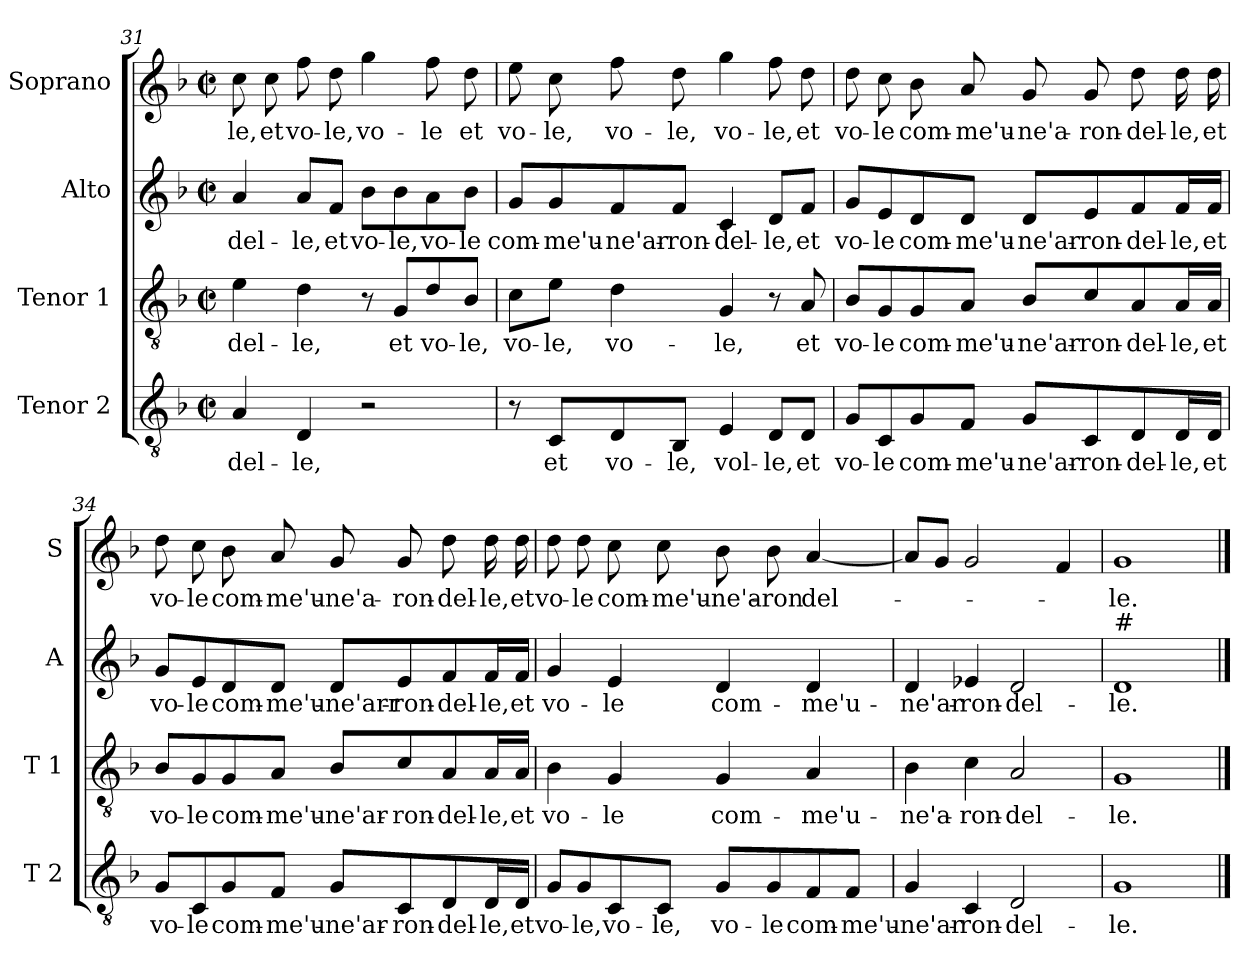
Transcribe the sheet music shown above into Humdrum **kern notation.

**kern	**text	**kern	**text	**kern	**text	**kern	**text
*part4	*part4	*part3	*part3	*part2	*part2	*part1	*part1
*staff4	*staff4	*staff3	*staff3	*staff2	*staff2	*staff1	*staff1
*I"Tenor 2	*	*I"Tenor 1	*	*I"Alto	*	*I"Soprano	*
*I'T 2	*	*I'T 1	*	*I'A	*	*I'S	*
*clefGv2	*	*clefGv2	*	*clefG2	*	*clefG2	*
*k[b-]	*	*k[b-]	*	*k[b-]	*	*k[b-]	*
*F:	*	*F:	*	*F:	*	*F:	*
*M2/2	*	*M2/2	*	*M2/2	*	*M2/2	*
*met(c|)	*	*met(c|)	*	*met(c|)	*	*met(c|)	*
=31	=31	=31	=31	=31	=31	=31	=31
!	!LO:LY:b	!	!LO:LY:b	!	!LO:LY:b	!	!LO:LY:b
4A/	del-	4e\	-del-	4a/	-del-	8cc\	-le,
!	!	!	!	!	!	!	!LO:LY:b
.	.	.	.	.	.	8cc\	et
!	!LO:LY:b	!	!LO:LY:b	!	!LO:LY:b	!	!LO:LY:b
4D/	-le,	4d\	-le,	8a/L	-le,	8ff\	vo-
!	!	!	!	!	!LO:LY:b	!	!LO:LY:b
.	.	.	.	8f/J	et	8dd\	-le,
!	!	!	!	!	!LO:LY:b	!	!LO:LY:b
2r	.	8r	.	8b-\L	vo-	4gg\	vo-
!	!	!	!LO:LY:b	!	!LO:LY:b	!	!
.	.	8G/L	et	8b-\	-le,	.	.
!	!	!	!LO:LY:b	!	!LO:LY:b	!	!LO:LY:b
.	.	8d/	vo-	8a\	vo-	8ff\	-le
!	!	!	!LO:LY:b	!	!LO:LY:b	!	!LO:LY:b
.	.	8B-/J	-le,	8b-\J	-le	8dd\	et
!!LO:PB:g=z
=32	=32	=32	=32	=32	=32	=32	=32
!	!	!	!LO:LY:b	!	!LO:LY:b	!	!LO:LY:b
8r	.	8c\L	vo-	8g/L	com-	8ee\	vo-
!	!LO:LY:b	!	!LO:LY:b	!	!LO:LY:b	!	!LO:LY:b
8C/L	et	8e\J	-le,	8g/	-me'u-	8cc\	-le,
!	!LO:LY:b	!	!LO:LY:b	!	!LO:LY:b	!	!LO:LY:b
8D/	vo-	4d\	vo-	8f/	-ne'ar-	8ff\	vo-
!	!LO:LY:b	!	!	!	!LO:LY:b	!	!LO:LY:b
8BB-/J	-le,	.	.	8f/J	-ron-	8dd\	-le,
!	!LO:LY:b	!	!LO:LY:b	!	!LO:LY:b	!	!LO:LY:b
4E/	vol-	4G/	-le,	4c/	-del-	4gg\	vo-
!	!LO:LY:b	!	!	!	!LO:LY:b	!	!LO:LY:b
8D/L	-le,	8r	.	8d/L	-le,	8ff\	-le,
!	!LO:LY:b	!	!LO:LY:b	!	!LO:LY:b	!	!LO:LY:b
8D/J	et	8A/	et	8f/J	et	8dd\	et
=33	=33	=33	=33	=33	=33	=33	=33
!	!LO:LY:b	!	!LO:LY:b	!	!LO:LY:b	!	!LO:LY:b
8G/L	vo-	8B-/L	vo-	8g/L	vo-	8dd\	vo-
!	!LO:LY:b	!	!LO:LY:b	!	!LO:LY:b	!	!LO:LY:b
8C/	-le	8G/	-le	8e/	-le	8cc\	-le
!	!LO:LY:b	!	!LO:LY:b	!	!LO:LY:b	!	!LO:LY:b
8G/	com-	8G/	com-	8d/	com-	8b-\	com-
!	!LO:LY:b	!	!LO:LY:b	!	!LO:LY:b	!	!LO:LY:b
8F/J	-me'u-	8A/J	-me'u-	8d/J	-me'u-	8a/	-me'u-
!	!LO:LY:b	!	!LO:LY:b	!	!LO:LY:b	!	!LO:LY:b
8G/L	-ne'ar-	8B-/L	-ne'ar-	8d/L	-ne'ar-	8g/	-ne'a-
!	!LO:LY:b	!	!LO:LY:b	!	!LO:LY:b	!	!LO:LY:b
8C/	-ron-	8c/	-ron-	8e/	-ron-	8g/	-ron-
!	!LO:LY:b	!	!LO:LY:b	!	!LO:LY:b	!	!LO:LY:b
8D/	-del-	8A/	-del-	8f/	-del-	8dd\	-del-
!	!LO:LY:b	!	!LO:LY:b	!	!LO:LY:b	!	!LO:LY:b
16D/L	-le,	16A/L	-le,	16f/L	-le,	16dd\	-le,
!	!LO:LY:b	!	!LO:LY:b	!	!LO:LY:b	!	!LO:LY:b
16D/JJ	et	16A/JJ	et	16f/JJ	et	16dd\	et
=34	=34	=34	=34	=34	=34	=34	=34
!	!LO:LY:b	!	!LO:LY:b	!	!LO:LY:b	!	!LO:LY:b
8G/L	vo-	8B-/L	vo-	8g/L	vo-	8dd\	vo-
!	!LO:LY:b	!	!LO:LY:b	!	!LO:LY:b	!	!LO:LY:b
8C/	-le	8G/	-le	8e/	-le	8cc\	-le
!	!LO:LY:b	!	!LO:LY:b	!	!LO:LY:b	!	!LO:LY:b
8G/	com-	8G/	com-	8d/	com-	8b-\	com-
!	!LO:LY:b	!	!LO:LY:b	!	!LO:LY:b	!	!LO:LY:b
8F/J	-me'u-	8A/J	-me'u-	8d/J	-me'u-	8a/	-me'u-
!	!LO:LY:b	!	!LO:LY:b	!	!LO:LY:b	!	!LO:LY:b
8G/L	-ne'ar-	8B-/L	-ne'ar-	8d/L	-ne'arr-	8g/	-ne'a-
!	!LO:LY:b	!	!LO:LY:b	!	!LO:LY:b	!	!LO:LY:b
8C/	-ron-	8c/	-ron-	8e/	-ron-	8g/	-ron-
!	!LO:LY:b	!	!LO:LY:b	!	!LO:LY:b	!	!LO:LY:b
8D/	-del-	8A/	-del-	8f/	-del-	8dd\	-del-
!	!LO:LY:b	!	!LO:LY:b	!	!LO:LY:b	!	!LO:LY:b
16D/L	-le,	16A/L	-le,	16f/L	-le,	16dd\	-le,
!	!LO:LY:b	!	!LO:LY:b	!	!LO:LY:b	!	!LO:LY:b
16D/JJ	et	16A/JJ	et	16f/JJ	et	16dd\	et
!!LO:LB:g=z
=35	=35	=35	=35	=35	=35	=35	=35
!	!LO:LY:b	!	!LO:LY:b	!	!LO:LY:b	!	!LO:LY:b
8G/L	vo-	4B-\	vo-	4g/	vo-	8dd\	vo-
!	!LO:LY:b	!	!	!	!	!	!LO:LY:b
8G/	-le,	.	.	.	.	8dd\	-le
!	!LO:LY:b	!	!LO:LY:b	!	!LO:LY:b	!	!LO:LY:b
8C/	vo-	4G/	-le	4e/	-le	8cc\	com-
!	!LO:LY:b	!	!	!	!	!	!LO:LY:b
8C/J	-le,	.	.	.	.	8cc\	-me'u-
!	!LO:LY:b	!	!LO:LY:b	!	!LO:LY:b	!	!LO:LY:b
8G/L	vo-	4G/	com-	4d/	com-	8b-\	-ne'a-
!	!LO:LY:b	!	!	!	!	!	!LO:LY:b
8G/	-le	.	.	.	.	8b-\	-ron
!	!LO:LY:b	!	!LO:LY:b	!	!LO:LY:b	!	!LO:LY:b
8F/	com-	4A/	-me'u-	4d/	-me'u-	[4a/	del-
!	!LO:LY:b	!	!	!	!	!	!
8F/J	-me'u-	.	.	.	.	.	.
=36	=36	=36	=36	=36	=36	=36	=36
!	!LO:LY:b	!	!LO:LY:b	!	!LO:LY:b	!	!
4G/	-ne'ar-	4B-\	-ne'a-	4d/	-ne'ar-	8a/L]	.
.	.	.	.	.	.	8g/J	.
!	!LO:LY:b	!	!LO:LY:b	!	!LO:LY:b	!	!
4C/	-ron-	4c\	-ron-	4e-X/	-ron-	2g/	.
!	!LO:LY:b	!	!LO:LY:b	!	!LO:LY:b	!	!
2D/	-del-	2A/	-del-	2d/	-del-	.	.
.	.	.	.	.	.	4f/	.
=37	=37	=37	=37	=37	=37	=37	=37
!	!	!	!	!LO:TX:a:t=#	!	!	!
!	!LO:LY:b	!	!LO:LY:b	!	!LO:LY:b	!	!LO:LY:b
1G	-le.	1G	-le.	1d	-le.	1g	-le.
==	==	==	==	==	==	==	==
*-	*-	*-	*-	*-	*-	*-	*-
